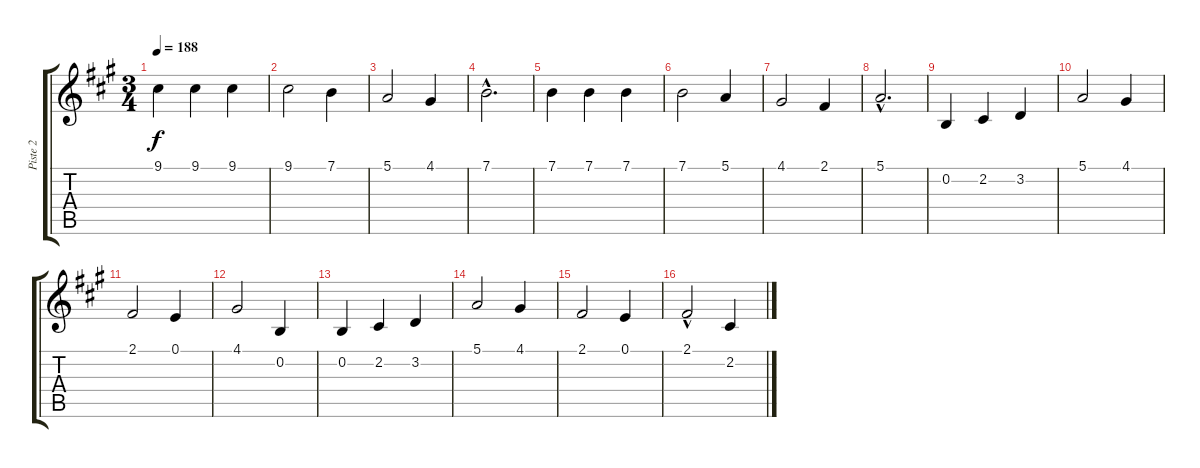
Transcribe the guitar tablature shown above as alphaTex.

\track ("Piste 2" "Piste 2") {instrument harmonica}
\staff {score tabs}
\tuning (E4 B3 G3 D3 A2 E2) {hide}
\ts (3 4)
\tempo 188
\clef g2
\ks a
9.1.4{dy f} 9.1.4 9.1.4 |
9.1.2 7.1.4 |
5.1.2 4.1.4 |
7.1{hac}.2{d} |
7.1.4 7.1.4 7.1.4 |
7.1.2 5.1.4 |
4.1.2 2.1.4 |
5.1{hac}.2{d} |
0.2.4 2.2.4 3.2.4 |
5.1.2 4.1.4 |
2.1.2 0.1.4 |
4.1.2 0.2.4 |
0.2.4 2.2.4 3.2.4 |
5.1.2 4.1.4 |
2.1.2 0.1.4 |
2.1{hac}.2 2.2.4
